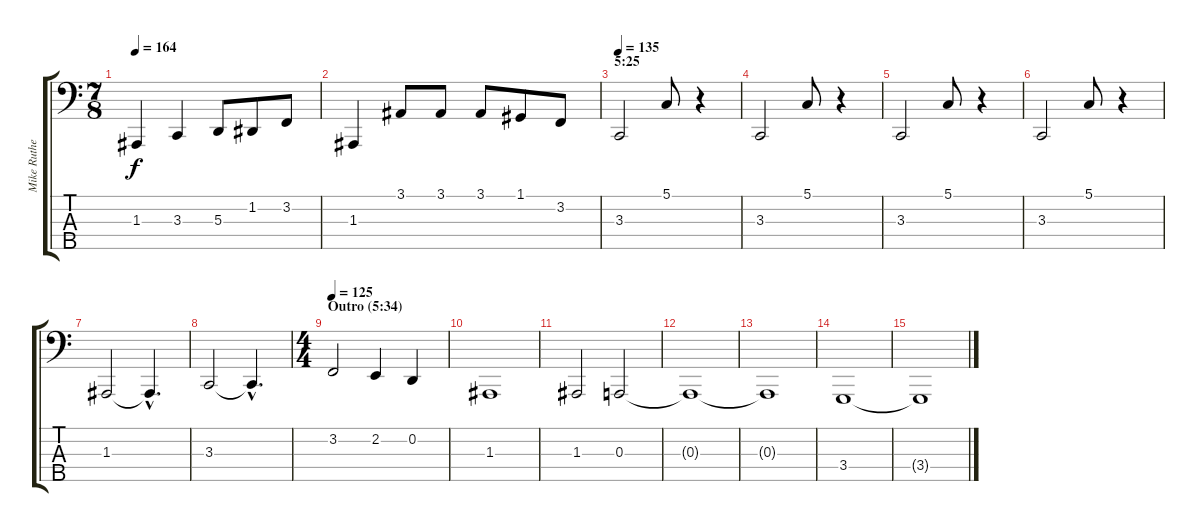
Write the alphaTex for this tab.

\track ("Mike Rutherford (bass pedal)" "Mike Ruthe") {instrument lead2sawtooth}
\staff {score tabs}
\tuning (G2 D2 A1 E1 B0) {hide}
\ts (7 8)
\tempo 164
\clef f4
\ks c
1.3.4{dy f} 3.3.4 5.3.8 1.2.8 3.2.8 |
1.3.4 3.1.8 3.1.8 3.1.8 1.1.8 3.2.8 |
\section ("" "5:25")
\tempo 135
3.3.2 5.1.8 r.4 |
3.3.2 5.1.8 r.4 |
3.3.2 5.1.8 r.4 |
3.3.2 5.1.8 r.4 |
1.3.2 1.3{hac t}.4{d} |
3.3.2 3.3{hac t}.4{d} |
\ts (4 4)
\section ("" "Outro (5:34)")
\tempo 125
3.2.2 2.2.4 0.2.4 |
1.3.1 |
1.3.2 0.3.2 |
0.3{t}.1 |
0.3{t}.1 |
3.4.1 |
3.4{t}.1
